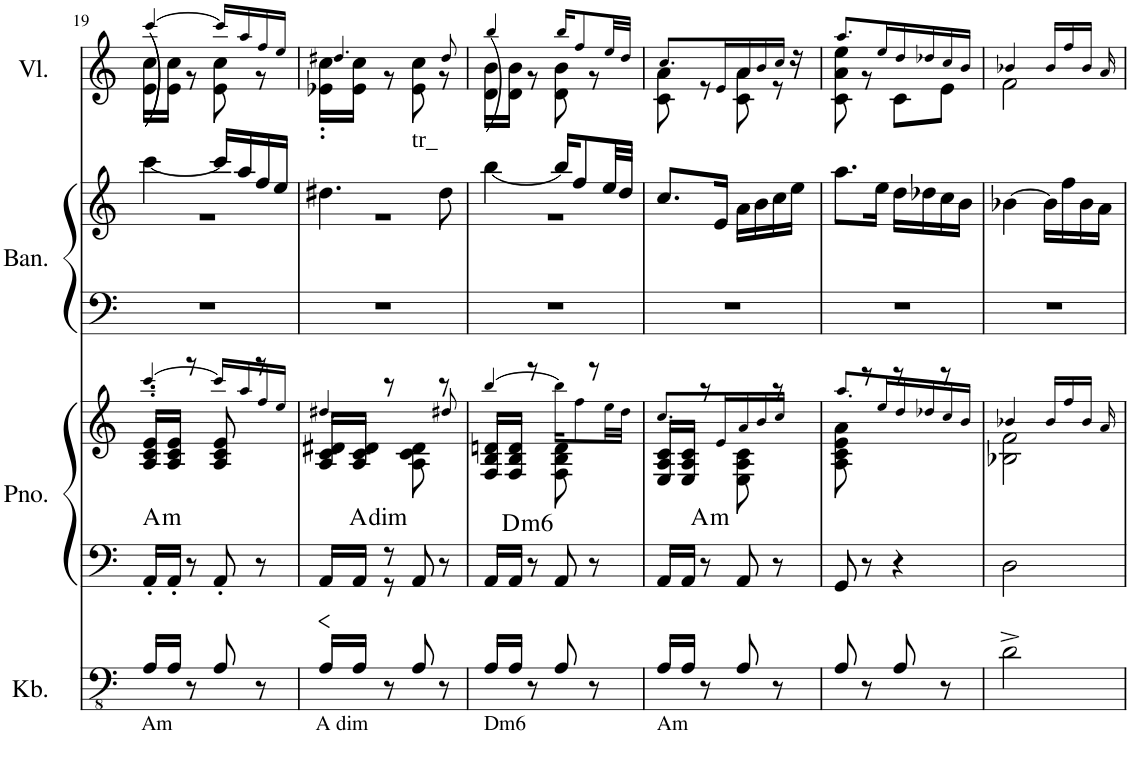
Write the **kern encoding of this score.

**kern	**kern	**kern	**harte	**kern	**kern	**kern	**text
*part4	*part3	*part3	*part3	*part2	*part2	*part1	*part1
*staff6	*staff5	*staff4	*	*staff3	*staff2	*staff1	*staff1
*I"Kontrabass	*I"Piano	*	*	*I"Bandoneon	*	*I"Violine	*
*I'Kb.	*I'Pno.	*	*	*I'Ban.	*	*I'Vl.	*
!!LO:PB:g=z
*clefFv4	*clefF4	*clefG2	*	*clefF4	*clefG2	*clefG2	*
*Trd7c12	*	*	*	*	*	*	*
*k[]	*k[]	*k[]	*	*k[]	*k[]	*k[]	*
*M4/8	*M4/8	*M4/8	*	*M4/8	*M4/8	*M4/8	*
=19	=19	=19	=19	=19	=19	=19	=19
*	*	*^	*	*	*^	*^	*
!LO:TX:b:t=Am	!	!	!	!LO:H:kt=m	!	!	!	!	!	!
16AA/LL	16AA'/LL	16A/' 16c/' 16e/'LL	4ccc/	A:min	2r	[4ccc\	2r	4ccc/	16e\ 16cc\LL	.
16AA/JJ	16AA'/JJ	16A/ 16c/ 16e/JJ	.	.	.	.	.	.	16e\ 16cc\JJ	.
8r	8r	8r	.	.	.	.	.	.	8r	.
8AA/	8AA'/	8A/ 8c/ 8e/	16ccc/LL	.	.	16ccc/LL]	.	16ccc/LL	8e\ 8cc\	.
.	.	.	16aa/	.	.	16aa/	.	16aa/	.	.
8r	8r	8r	16ff/	.	.	16ff/	.	16ff/	8r	.
.	.	.	16ee/JJ	.	.	16ee/JJ	.	16ee/JJ	.	.
=20	=20	=20	=20	=20	=20	=20	=20	=20	=20	=20
*	*^	*	*	*	*	*	*	*	*	*
!LO:TX:b:t=A dim	!	!	!	!	!	!	!	!	!	!	!
16AA/LL	16AA/LL	8ryy	16A/ 16c/ 16d#X/LL	4.dd#X/	.	2r	4.dd#X\	2r	4.dd#X/	16e-X\' 16cc\'LL	.
!	!	!	!	!	!LO:H:kt=dim	!	!	!	!	!	!
16AA/JJ	16AA/JJ	.	16A/ 16c/ 16d#/JJ	.	A:dim	.	.	.	.	16e-\ 16cc\JJ	.
8r	8r	8r	8r	.	.	.	.	.	.	8r	.
!	!	!	!	!	!	!	!	!	!	!	!LO:LY:b
8AA/	8AA/	4ryy	8A\ 8c\ 8d#\	.	.	.	.	.	.	8e-\ 8cc\	tr_
8r	8r	.	8r	8dd#X/	.	.	8dd#\	.	8dd#/	8r	.
*	*v	*v	*	*	*	*	*	*	*	*	*
=21	=21	=21	=21	=21	=21	=21	=21	=21	=21	=21
!LO:TX:b:t=Dm6	!	!	!	!	!	!	!	!	!	!
16AA/LL	16AA/LL	16F/ 16B/ 16dn/LL	4bb/	.	2r	[4bb\	2r	4bb/	16d\ 16b\LL	.
!	!	!	!	!LO:H:kt=m6	!	!	!	!	!	!
16AA/JJ	16AA/JJ	16F/ 16B/ 16d/JJ	.	D:min6	.	.	.	.	16d\ 16b\JJ	.
8r	8r	8r	.	.	.	.	.	.	8r	.
8AA/	8AA/	8F\ 8B\ 8d\	16bb\KL	.	.	16bb/KL]	.	16bb/KL	8d\ 8b\	.
.	.	.	8ff\	.	.	8ff/	.	8ff!/	.	.
8r	8r	8r	.	.	.	.	.	.	8r	.
.	.	.	32ee\LL	.	.	32ee/LL	.	32ee/LL	.	.
.	.	.	32dd\JJJ	.	.	32dd/JJJ	.	32dd/JJJ	.	.
*	*	*	*	*	*	*v	*v	*	*	*
=22	=22	=22	=22	=22	=22	=22	=22	=22	=22
!LO:TX:b:t=Am	!	!	!	!	!	!	!	!	!
16AA/LL	16AA/LL	16E/ 16A/ 16c/LL	8.cc/L	.	2r	8.cc/L	8.cc/L	8c\ 8a\	.
16AA/JJ	16AA/JJ	16E/ 16A/ 16c/JJ	.	.	.	.	.	.	.
!	!	!	!	!LO:H:kt=m	!	!	!	!	!
8r	8r	8r	.	A:min	.	.	.	8r	.
.	.	.	16e/L	.	.	16e/Jk	16e/L	.	.
8AA/	8AA/	8E\ 8A\ 8c\	16a/	.	.	16a\LL	16a/	8c\ 8a\	.
.	.	.	16b/	.	.	16b\	16b/	.	.
8r	8r	8r	16cc/JJ	.	.	16cc\	16cc/JJ	8r	.
.	.	.	16ryy	.	.	16ee\JJ	16r	.	.
=23	=23	=23	=23	=23	=23	=23	=23	=23	=23
8AA/	8GG/	8A\ 8c\ 8e\ 8a\	8.aa/L	.	2r	8.aa\L	8.aa/L	8c\ 8a\ 8ee\	.
8r	8r	8r	.	.	.	.	.	8r	.
.	.	.	16ee/L	.	.	16ee\Jk	16ee/L	.	.
8AA/	4r	8r	16dd/	.	.	16dd\LL	16dd/	8c\L	.
.	.	.	16dd-X/	.	.	16dd-X\	16dd-X/	.	.
8r	.	8r	16cc/	.	.	16cc\	16cc/	8e\J	.
.	.	.	16b/JJ	.	.	16b\JJ	16b/JJ	.	.
=24	=24	=24	=24	=24	=24	=24	=24	=24	=24
2D^\	2D\	2B-X\ 2f\	4b-X/	.	2r	[4b-X\	2f\	4b-X/	.
.	.	.	2ryy	.	.	16b-\LL]	.	2ryy	.
.	.	.	.	.	.	16ff\	.	.	.
.	.	.	.	.	.	16b-\	.	.	.
.	.	.	.	.	.	16a\JJ	.	.	.
4ryy	4ryy	16b-/LL	.	.	4ryy	4ryy	16b-/LL	.	.
.	.	16ff/	.	.	.	.	16ff/	.	.
.	.	16b-/JJ	.	.	.	.	16b-/JJ	.	.
.	.	16a/	.	.	.	.	16a/	.	.
*	*	*v	*v	*	*	*	*v	*v	*
=	=	=	=	=	=	=	=
*-	*-	*-	*-	*-	*-	*-	*-
